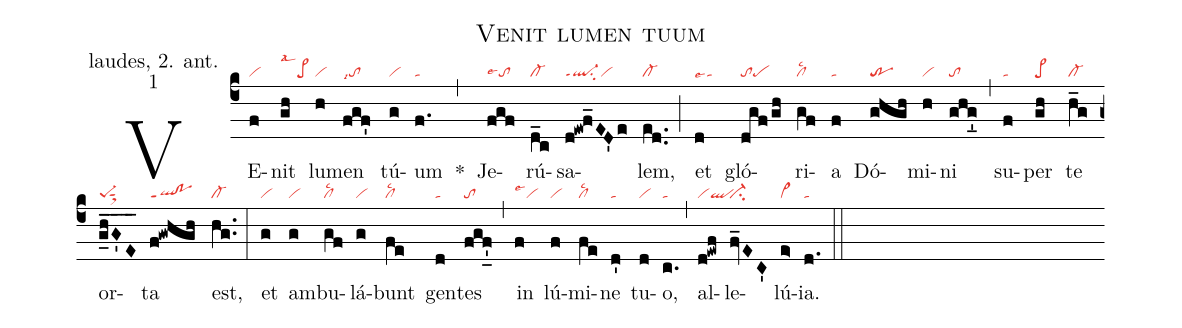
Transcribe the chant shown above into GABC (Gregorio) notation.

name: Venit lumen tuum;
office-part: laudes, 2. ant.;
mode: 1;
nabc-lines: 1;
%%
(c4) VE(f|vi)nit(gh|pe>lsal1) lu(h|vi)men(fgf'|tolsi7) tú(g|vi)um(f.|ta) *(,)
Je(fgf|tolse4)rú(d_c|cl-)sa(d!ew!f_ED'e|ql-ppt1su2vi)lem,(ed..|cl-) (;)
et(d|talse4) gló(dgf/gh|tope)ri(gf|cllsc2)a(f|ta) Dó(ghgh|tr)mi(h|vi)ni(ghg'_|to) (,)
su(f|ta)per(gh|pe>) te(h_g|cl-) or(g_0hG'E____|pe-1sut1sux1)ta(f!gwhgh|ql!poppt1) est,(hg..|cl-) (:)
et(g|vi) am(g|vi)bu(gf|cllsc2)lá(g|vi)bunt(fe|cllsc2) gen(d|ta)tes(fgf'_|to) (,)
in(f|vilse1) lú(f|vi)mi(fe|cllsc2)ne(d'|ta) tu(d|vi)o,(c.|ta) (,) al(d!ewf|viql)le(fv_EC'|ci-)lú(e>|vi>)ia.(d.|ta) (::)
